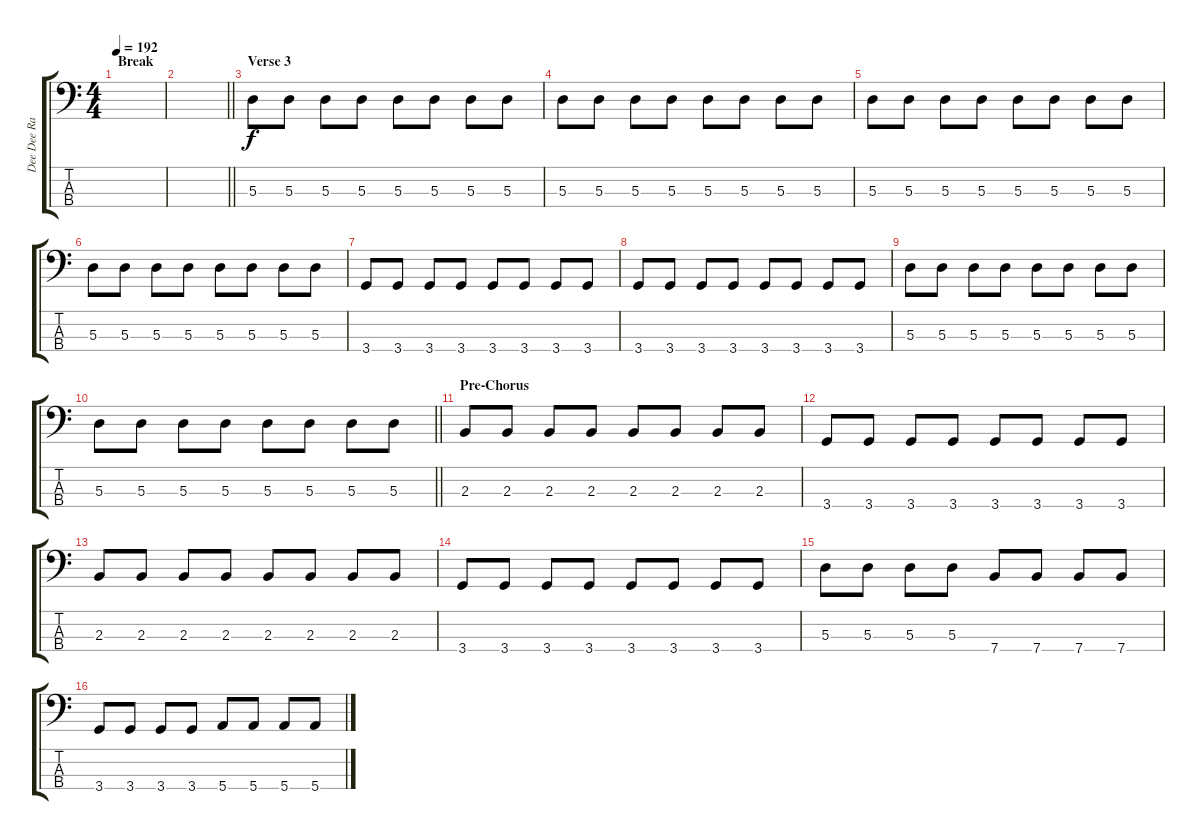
\track ("Dee Dee Ramone" "Dee Dee Ra") {instrument electricbassfinger}
\staff {score tabs}
\tuning (G2 D2 A1 E1) {hide}
\ts (4 4)
\section ("" "Break")
\tempo 192
\clef f4
\ks c
|
\barLineRight lightlight
|
\section ("" "Verse 3")
5.3.8 5.3.8 5.3.8 5.3.8 5.3.8 5.3.8 5.3.8 5.3.8 |
5.3.8 5.3.8 5.3.8 5.3.8 5.3.8 5.3.8 5.3.8 5.3.8 |
5.3.8 5.3.8 5.3.8 5.3.8 5.3.8 5.3.8 5.3.8 5.3.8 |
5.3.8 5.3.8 5.3.8 5.3.8 5.3.8 5.3.8 5.3.8 5.3.8 |
3.4.8 3.4.8 3.4.8 3.4.8 3.4.8 3.4.8 3.4.8 3.4.8 |
3.4.8 3.4.8 3.4.8 3.4.8 3.4.8 3.4.8 3.4.8 3.4.8 |
5.3.8 5.3.8 5.3.8 5.3.8 5.3.8 5.3.8 5.3.8 5.3.8 |
\barLineRight lightlight
5.3.8 5.3.8 5.3.8 5.3.8 5.3.8 5.3.8 5.3.8 5.3.8 |
\section ("" "Pre-Chorus")
2.3.8 2.3.8 2.3.8 2.3.8 2.3.8 2.3.8 2.3.8 2.3.8 |
3.4.8 3.4.8 3.4.8 3.4.8 3.4.8 3.4.8 3.4.8 3.4.8 |
2.3.8 2.3.8 2.3.8 2.3.8 2.3.8 2.3.8 2.3.8 2.3.8 |
3.4.8 3.4.8 3.4.8 3.4.8 3.4.8 3.4.8 3.4.8 3.4.8 |
5.3.8 5.3.8 5.3.8 5.3.8 7.4.8 7.4.8 7.4.8 7.4.8 |
3.4.8 3.4.8 3.4.8 3.4.8 5.4.8 5.4.8 5.4.8 5.4.8
